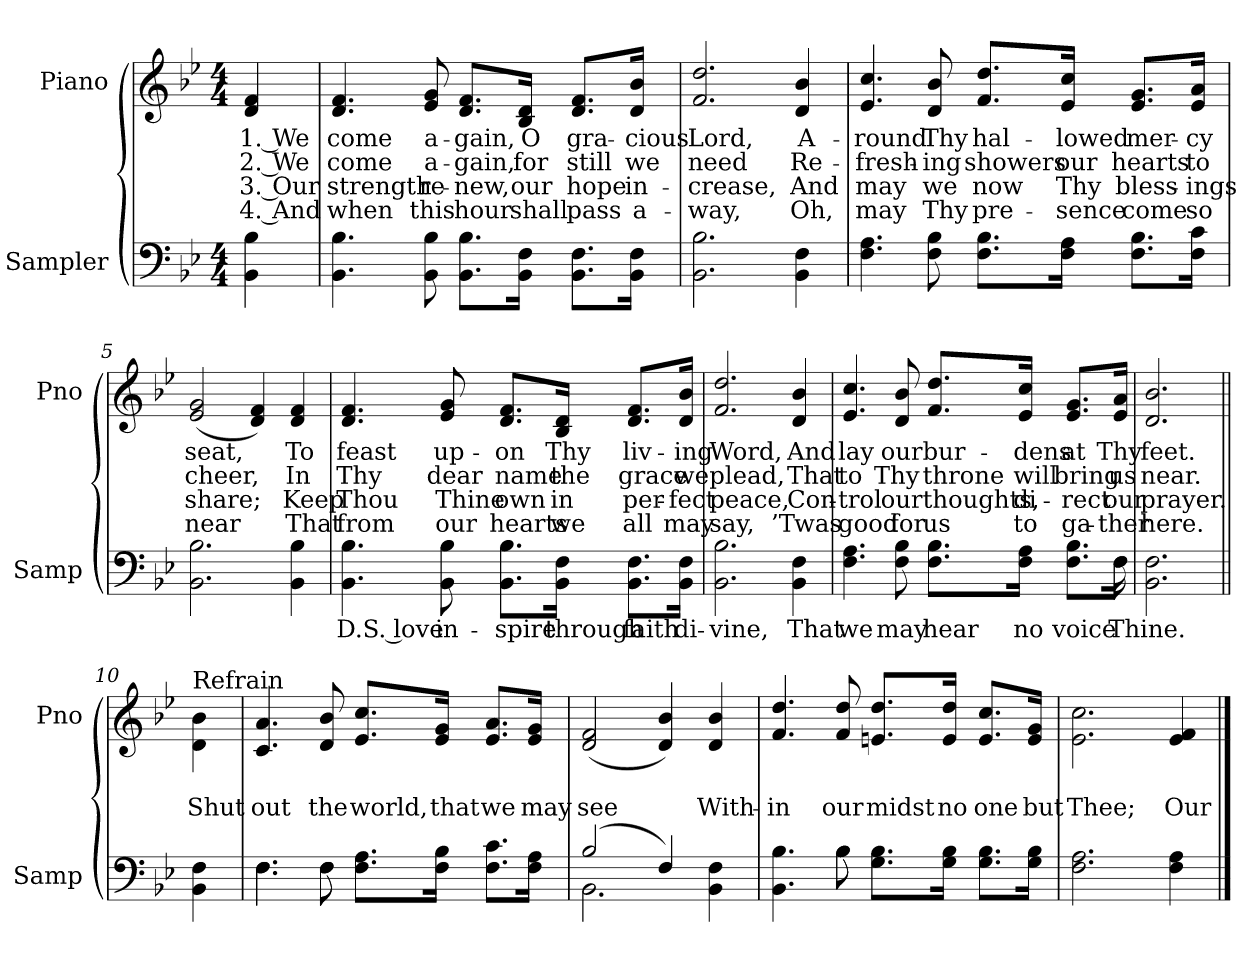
**kern	**text	**kern	**text	**text	**text	**text
*part2	*part2	*part1	*part1	*part1	*part1	*part1
*staff2	*staff2	*staff1	*staff1	*staff1	*staff1	*staff1
*I"Sampler	*	*I"Piano	*	*	*	*
*I'Samp	*	*I'Pno	*	*	*	*
*clefF4	*	*clefG2	*	*	*	*
*k[b-e-]	*	*k[b-e-]	*	*	*	*
*B-:	*	*B-:	*	*	*	*
*M4/4	*	*M4/4	*	*	*	*
=1	=1	=1	=1	=1	=1	=1
4BB- 4B-	.	4d 4f	1. We	2. We	3. Our	4. And
=2	=2	=2	=2	=2	=2	=2
4.BB- 4.B-	.	4.d 4.f	come	come	strength	when
8BB- 8B-	.	8e- 8g	a-	a-	re-	this
8.BB-\ 8.B-\L	.	8.d/ 8.f/L	-gain,	-gain,	-new,	hour
16BB-\ 16F\Jk	.	16B-/ 16d/Jk	O	for	our	shall
8.BB-\ 8.F\L	.	8.d/ 8.f/L	gra-	still	hope	pass
16BB-\ 16F\Jk	.	16d/ 16b-/Jk	-cious	we	in-	a-
=3	=3	=3	=3	=3	=3	=3
2.BB- 2.B-	.	2.f 2.dd	Lord,	need	-crease,	-way,
4BB- 4F	.	4d 4b-	A-	Re-	And	Oh,
=4	=4	=4	=4	=4	=4	=4
4.F 4.A	.	4.e- 4.cc	-round	-fresh-	may	may
8F 8B-	.	8d 8b-	Thy	-ing	we	Thy
8.F\ 8.B-\L	.	8.f/ 8.dd/L	hal-	showers	now	pre-
16F\ 16A\Jk	.	16e-/ 16cc/Jk	-lowed	our	Thy	-sence
8.F\ 8.B-\L	.	8.e-/ 8.g/L	mer-	hearts	bless-	come
16F\ 16c\Jk	.	16e-/ 16a/Jk	-cy	to	-ings	so
=5	=5	=5	=5	=5	=5	=5
2.BB- 2.B-	.	(2e- 2g	seat,	cheer,	share;	near
.	.	4d 4f)	.	.	.	.
4BB- 4B-	.	4d 4f	To	In	Keep	That
=6	=6	=6	=6	=6	=6	=6
4.BB- 4.B-	D.S. love	4.d 4.f	feast	Thy	Thou	from
8BB- 8B-	in-	8e- 8g	up-	dear	Thine	our
8.BB-\ 8.B-\L	-spire	8.d/ 8.f/L	-on	name	own	hearts
16BB-\ 16F\Jk	through	16B-/ 16d/Jk	Thy	the	in	we
8.BB-\ 8.F\L	faith	8.d/ 8.f/L	liv-	grace	per-	all
16BB-\ 16F\Jk	di-	16d/ 16b-/Jk	-ing	we	-fect	may
=7	=7	=7	=7	=7	=7	=7
2.BB- 2.B-	-vine,	2.f 2.dd	Word,	plead,	peace,	say,
4BB- 4F	That	4d 4b-	And	That	Con-	’Twas
=8	=8	=8	=8	=8	=8	=8
*^	*	*	*	*	*	*
4.F 4.A	2...ryy	we	4.e- 4.cc	lay	to	-trol	good
8F 8B-	.	may	8d 8b-	our	Thy	our	for
8.F\ 8.B-\L	.	hear	8.f/ 8.dd/L	bur-	throne	thoughts,	us
16F\ 16A\Jk	.	no	16e-/ 16cc/Jk	-dens	will	di-	to
8.F\ 8.B-\L	.	voice	8.e-/ 8.g/L	at	bring	-rect	ga-
16F\Jk	16F	Thine.	16e-/ 16a/Jk	Thy	us	our	-ther
*v	*v	*	*	*	*	*	*
=9	=9	=9	=9	=9	=9	=9
2.BB- 2.F	.	2.d 2.b-	feet.	near.	prayer.	here.
=10||	=10||	=10||	=10||	=10||	=10||	=10||
!	!	!LO:TX:t=Refrain	!	!	!	!
4BB- 4F	.	4d\ 4b-\	.	Shut	.	.
=11	=11	=11	=11	=11	=11	=11
*^	*	*	*	*	*	*
4.F\	4.F	.	4.c 4.a	.	out	.	.
8F\	8F	.	8d 8b-	.	the	.	.
8.F\ 8.A\L	2ryy	.	8.e-/ 8.cc/L	.	world,	.	.
16F\ 16B-\Jk	.	.	16e-/ 16g/Jk	.	that	.	.
8.F\ 8.c\L	.	.	8.e-/ 8.a/L	.	we	.	.
16F\ 16A\Jk	.	.	16e-/ 16g/Jk	.	may	.	.
=12	=12	=12	=12	=12	=12	=12	=12
(2B-/	2.BB-	.	(2d 2f	.	see	.	.
4F/)	.	.	4d 4b-)	.	.	.	.
4BB- 4F	4ryy	.	4d 4b-	.	With-	.	.
=13	=13	=13	=13	=13	=13	=13	=13
4.BB- 4.B-	4.ryy	.	4.f 4.dd	.	-in	.	.
8B-\	8B-	.	8f 8dd	.	our	.	.
8.G\ 8.B-\L	2ryy	.	8.en/ 8.dd/L	.	midst	.	.
16G\ 16B-\Jk	.	.	16e/ 16dd/Jk	.	no	.	.
8.G\ 8.B-\L	.	.	8.e/ 8.cc/L	.	one	.	.
16G\ 16B-\Jk	.	.	16e/ 16g/Jk	.	but	.	.
*v	*v	*	*	*	*	*	*
=14	=14	=14	=14	=14	=14	=14
2.F 2.A	.	2.e-\ 2.cc\	.	Thee;	.	.
4F 4A	.	4e- 4f	.	Our	.	.
==	==	==	==	==	==	==
*-	*-	*-	*-	*-	*-	*-
